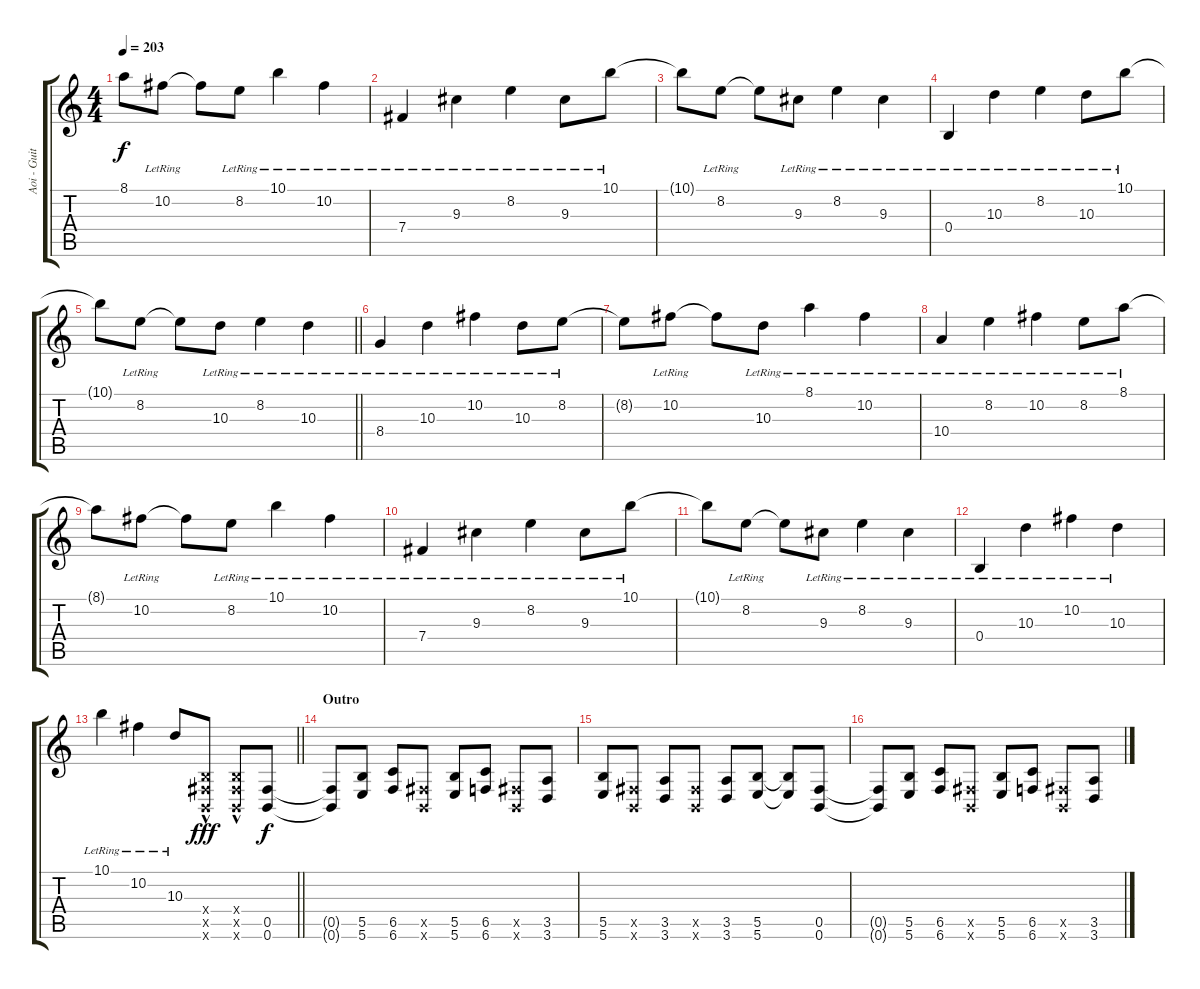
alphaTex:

\track ("Aoi - Guitar 2" "Aoi - Guit") {instrument distortionguitar}
\staff {score tabs}
\tuning (Db4 Ab3 E3 B2 Gb2 B1) {hide}
\ts (4 4)
\tempo 203
\clef g2
\ks c
8.1{t}.8{dy f} 10.2{lr}.8 10.2{t}.8 8.2{lr}.8 10.1{lr}.4 10.2{lr}.4 |
7.4{lr}.4 9.3{lr}.4 8.2{lr}.4 9.3{lr}.8 10.1{lr}.8 |
10.1{t}.8 8.2{lr}.8 8.2{t}.8 9.3{lr}.8 8.2{lr}.4 9.3{lr}.4 |
0.4{lr}.4 10.3{lr}.4 8.2{lr}.4 10.3{lr}.8 10.1{lr}.8 |
\barLineRight lightlight
10.1{t}.8 8.2{lr}.8 8.2{t}.8 10.3{lr}.8 8.2{lr}.4 10.3{lr}.4 |
\section ("" "")
8.4{lr}.4 10.3{lr}.4 10.2{lr}.4 10.3{lr}.8 8.2{lr}.8 |
8.2{t}.8 10.2{lr}.8 10.2{t}.8 10.3{lr}.8 8.1{lr}.4 10.2{lr}.4 |
10.4{lr}.4 8.2{lr}.4 10.2{lr}.4 8.2{lr}.8 8.1{lr}.8 |
8.1{t}.8 10.2{lr}.8 10.2{t}.8 8.2{lr}.8 10.1{lr}.4 10.2{lr}.4 |
7.4{lr}.4 9.3{lr}.4 8.2{lr}.4 9.3{lr}.8 10.1{lr}.8 |
10.1{t}.8 8.2{lr}.8 8.2{t}.8 9.3{lr}.8 8.2{lr}.4 9.3{lr}.4 |
0.4{lr}.4 10.3{lr}.4 10.2{lr}.4 10.3{lr}.4 |
\barLineRight lightlight
10.1{lr}.4 10.2{lr}.4 10.3{lr}.8 (0.4{hac x} 0.5{hac x} 0.6{hac x}).8{dy fff instrument distortionguitar} (0.4{hac x} 0.5{hac x} 0.6{hac x}).8 (0.5 0.6).8{dy f} |
\section ("" "Outro")
(0.5{t} 0.6{t}).8 (5.5 5.6).8 (6.5 6.6).8 (0.5{x} 0.6{x}).8 (5.5 5.6).8 (6.5 6.6).8 (0.5{x} 0.6{x}).8 (3.5 3.6).8 |
(5.5 5.6).8 (0.5{x} 0.6{x}).8 (3.5 3.6).8 (0.5{x} 0.6{x}).8 (3.5 3.6).8 (5.5 5.6).8 (5.5{t} 5.6{t}).8 (0.5 0.6).8 |
(0.5{t} 0.6{t}).8 (5.5 5.6).8 (6.5 6.6).8 (0.5{x} 0.6{x}).8 (5.5 5.6).8 (6.5 6.6).8 (0.5{x} 0.6{x}).8 (3.5 3.6).8
